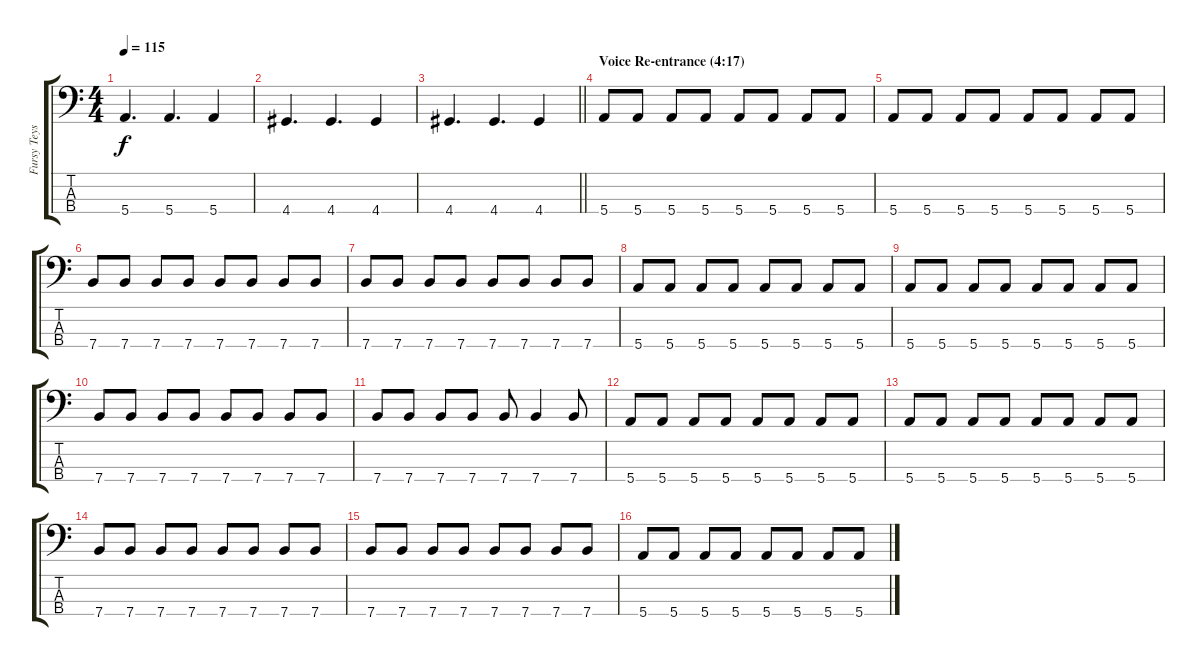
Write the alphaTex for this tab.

\track ("Fursy Teyssier" "Fursy Teys") {instrument electricbassfinger}
\staff {score tabs}
\tuning (G2 D2 A1 E1) {hide}
\ts (4 4)
\tempo 115
\clef f4
\ks c
5.4.4{d dy f} 5.4.4{d} 5.4.4 |
4.4.4{d} 4.4.4{d} 4.4.4 |
\barLineRight lightlight
4.4.4{d} 4.4.4{d} 4.4.4 |
\section ("" "Voice Re-entrance (4:17)")
5.4.8 5.4.8 5.4.8 5.4.8 5.4.8 5.4.8 5.4.8 5.4.8 |
5.4.8 5.4.8 5.4.8 5.4.8 5.4.8 5.4.8 5.4.8 5.4.8 |
7.4.8 7.4.8 7.4.8 7.4.8 7.4.8 7.4.8 7.4.8 7.4.8 |
7.4.8 7.4.8 7.4.8 7.4.8 7.4.8 7.4.8 7.4.8 7.4.8 |
5.4.8 5.4.8 5.4.8 5.4.8 5.4.8 5.4.8 5.4.8 5.4.8 |
5.4.8 5.4.8 5.4.8 5.4.8 5.4.8 5.4.8 5.4.8 5.4.8 |
7.4.8 7.4.8 7.4.8 7.4.8 7.4.8 7.4.8 7.4.8 7.4.8 |
7.4.8 7.4.8 7.4.8 7.4.8 7.4.8 7.4.4 7.4.8 |
5.4.8 5.4.8 5.4.8 5.4.8 5.4.8 5.4.8 5.4.8 5.4.8 |
5.4.8 5.4.8 5.4.8 5.4.8 5.4.8 5.4.8 5.4.8 5.4.8 |
7.4.8 7.4.8 7.4.8 7.4.8 7.4.8 7.4.8 7.4.8 7.4.8 |
7.4.8 7.4.8 7.4.8 7.4.8 7.4.8 7.4.8 7.4.8 7.4.8 |
5.4.8 5.4.8 5.4.8 5.4.8 5.4.8 5.4.8 5.4.8 5.4.8
